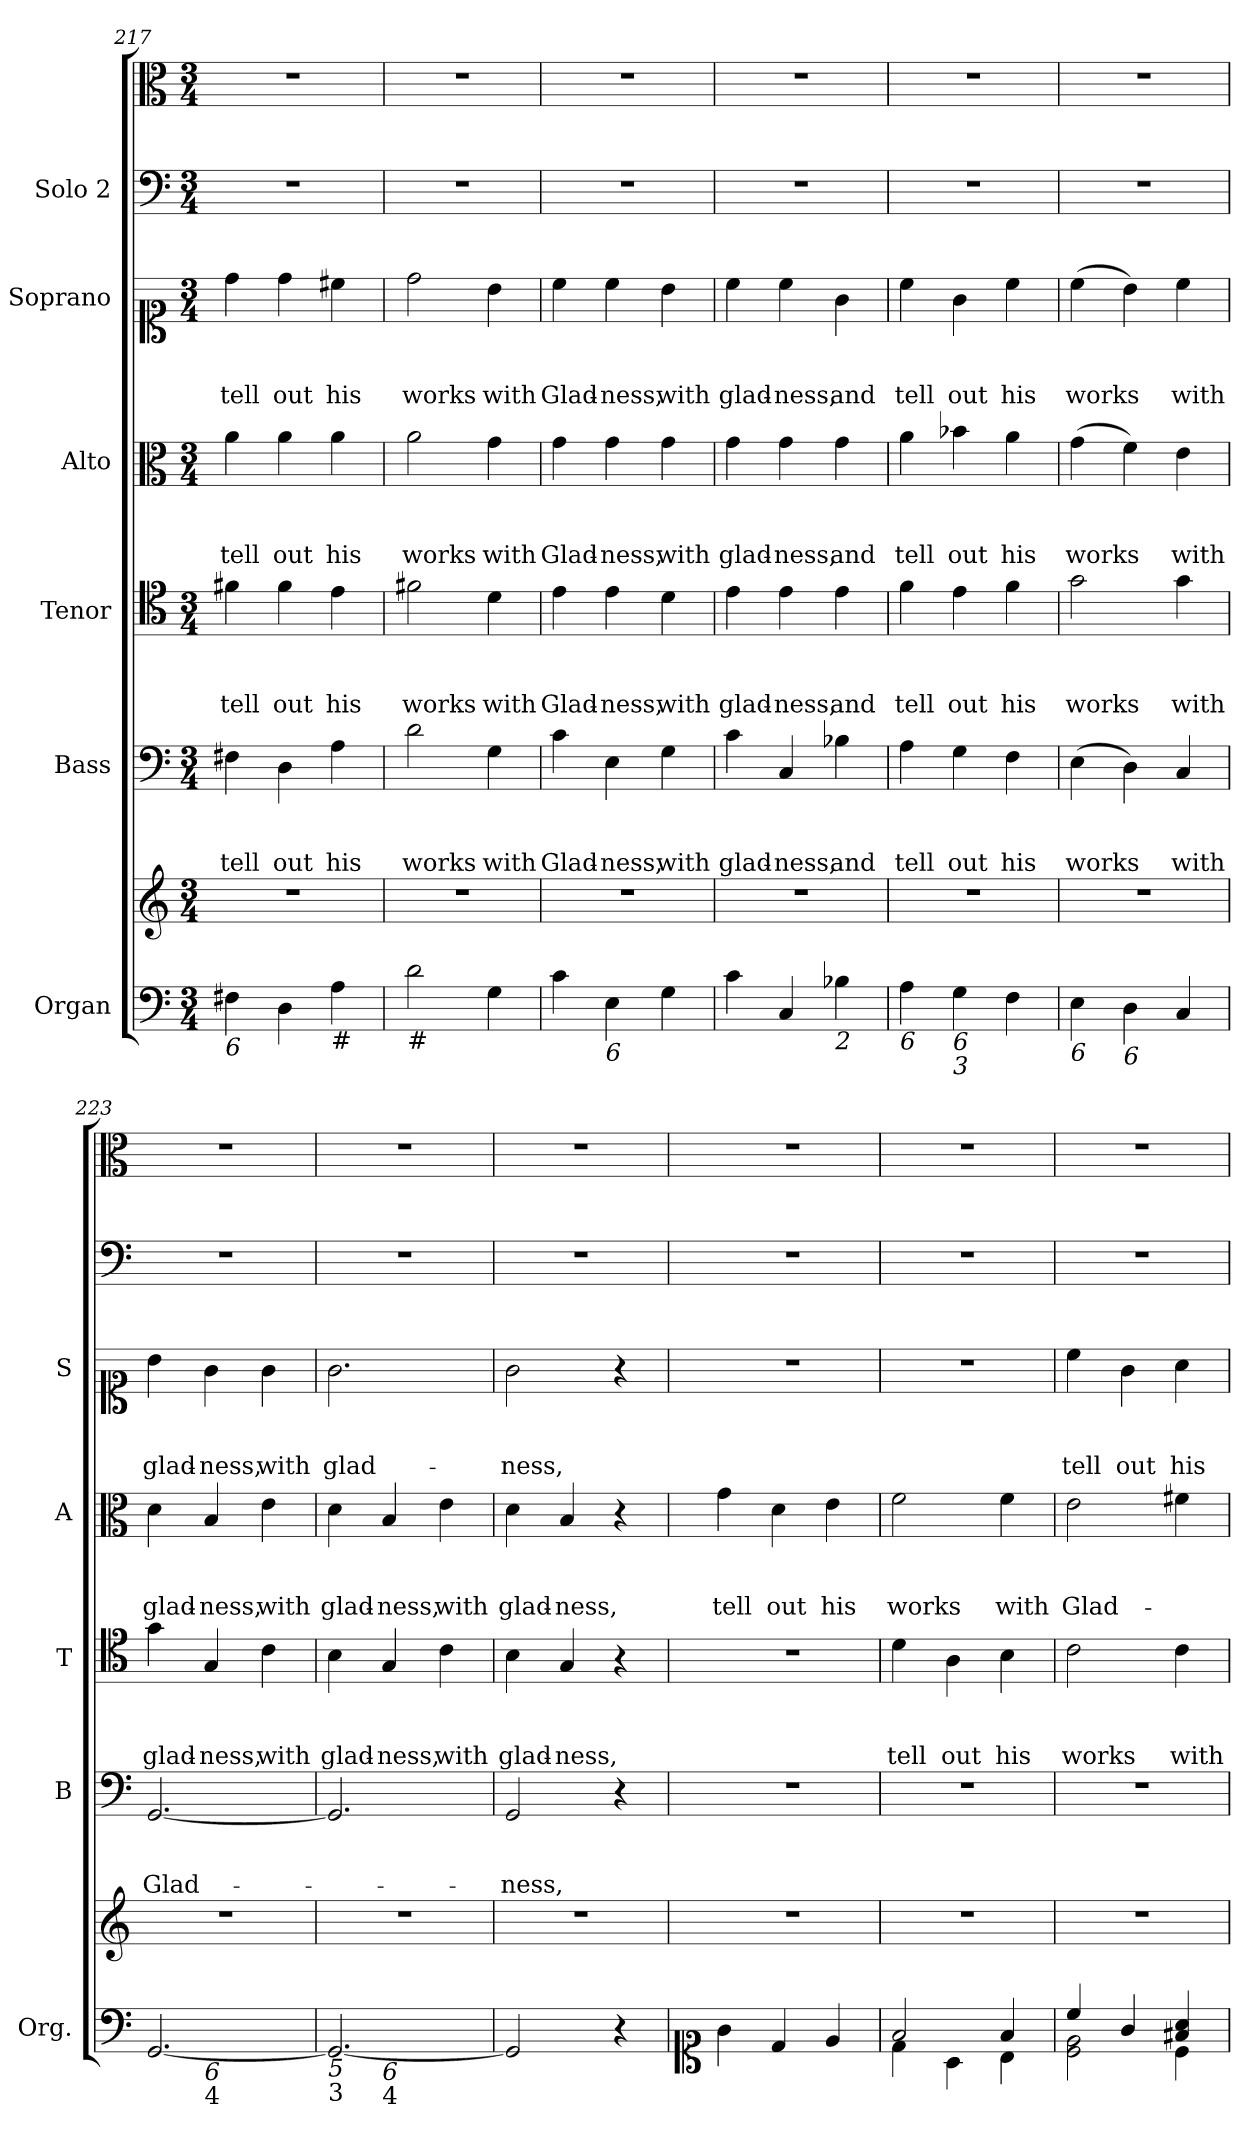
**kern	**kern	**kern	**text	**text	**text	**kern	**text	**text	**text	**kern	**text	**text	**text	**kern	**text	**text	**text	**kern	**kern
*part7	*part7	*part6	*part6	*part6	*part6	*part5	*part5	*part5	*part5	*part4	*part4	*part4	*part4	*part3	*part3	*part3	*part3	*part2	*part1
*staff8	*staff7	*staff6	*staff6	*staff6	*staff6	*staff5	*staff5	*staff5	*staff5	*staff4	*staff4	*staff4	*staff4	*staff3	*staff3	*staff3	*staff3	*staff2	*staff1
*I"Organ	*	*I"Bass	*	*	*	*I"Tenor	*	*	*	*I"Alto	*	*	*	*I"Soprano	*	*	*	*I"Solo 2	*
*I'Org.	*	*I'B	*	*	*	*I'T	*	*	*	*I'A	*	*	*	*I'S	*	*	*	*	*
*clefF4	*clefG2	*clefF4	*	*	*	*clefC4	*	*	*	*clefC3	*	*	*	*clefC1	*	*	*	*clefF4	*clefC3
*k[]	*k[]	*k[]	*	*	*	*k[]	*	*	*	*k[]	*	*	*	*k[]	*	*	*	*k[]	*k[]
*C:	*C:	*C:	*	*	*	*C:	*	*	*	*C:	*	*	*	*C:	*	*	*	*C:	*C:
*M3/4	*M3/4	*M3/4	*	*	*	*M3/4	*	*	*	*M3/4	*	*	*	*M3/4	*	*	*	*M3/4	*M3/4
=217	=217	=217	=217	=217	=217	=217	=217	=217	=217	=217	=217	=217	=217	=217	=217	=217	=217	=217	=217
!LO:TX:b:i:t=6	!	!	!	!	!	!	!	!	!	!	!	!	!	!	!	!	!	!	!
!	!	!	!	!	!LO:LY:b	!	!	!	!LO:LY:b	!	!	!	!LO:LY:b	!	!	!	!LO:LY:b	!	!
4F#X\	2.r	4F#X\	.	.	tell	4f#X\	.	.	tell	4a\	.	.	tell	4dd\	.	.	tell	2.r	2.r
!	!	!	!	!	!LO:LY:b	!	!	!	!LO:LY:b	!	!	!	!LO:LY:b	!	!	!	!LO:LY:b	!	!
4D\	.	4D\	.	.	out	4f#\	.	.	out	4a\	.	.	out	4dd\	.	.	out	.	.
!LO:TX:b:t=#	!	!	!	!	!	!	!	!	!	!	!	!	!	!	!	!	!	!	!
!	!	!	!	!	!LO:LY:b	!	!	!	!LO:LY:b	!	!	!	!LO:LY:b	!	!	!	!LO:LY:b	!	!
4A\	.	4A\	.	.	his	4e\	.	.	his	4a\	.	.	his	4cc#X\	.	.	his	.	.
!!LO:PB:g=z
=218	=218	=218	=218	=218	=218	=218	=218	=218	=218	=218	=218	=218	=218	=218	=218	=218	=218	=218	=218
!LO:TX:b:t=#	!	!	!	!	!	!	!	!	!	!	!	!	!	!	!	!	!	!	!
!	!	!	!	!	!LO:LY:b	!	!	!	!LO:LY:b	!	!	!	!LO:LY:b	!	!	!	!LO:LY:b	!	!
2d\	2.r	2d\	.	.	works	2f#X\	.	.	works	2a\	.	.	works	2dd\	.	.	works	2.r	2.r
!	!	!	!	!	!LO:LY:b	!	!	!	!LO:LY:b	!	!	!	!LO:LY:b	!	!	!	!LO:LY:b	!	!
4G\	.	4G\	.	.	with	4d\	.	.	with	4g\	.	.	with	4b\	.	.	with	.	.
=219	=219	=219	=219	=219	=219	=219	=219	=219	=219	=219	=219	=219	=219	=219	=219	=219	=219	=219	=219
!	!	!	!	!	!LO:LY:b	!	!	!	!LO:LY:b	!	!	!	!LO:LY:b	!	!	!	!LO:LY:b	!	!
4c\	2.r	4c\	.	.	Glad-	4e\	.	.	Glad-	4g\	.	.	Glad-	4cc\	.	.	Glad-	2.r	2.r
!LO:TX:b:i:t=6	!	!	!	!	!	!	!	!	!	!	!	!	!	!	!	!	!	!	!
!	!	!	!	!	!LO:LY:b	!	!	!	!LO:LY:b	!	!	!	!LO:LY:b	!	!	!	!LO:LY:b	!	!
4E\	.	4E\	.	.	-ness,	4e\	.	.	-ness,	4g\	.	.	-ness,	4cc\	.	.	-ness,	.	.
!	!	!	!	!	!LO:LY:b	!	!	!	!LO:LY:b	!	!	!	!LO:LY:b	!	!	!	!LO:LY:b	!	!
4G\	.	4G\	.	.	with	4d\	.	.	with	4g\	.	.	with	4b\	.	.	with	.	.
=220	=220	=220	=220	=220	=220	=220	=220	=220	=220	=220	=220	=220	=220	=220	=220	=220	=220	=220	=220
!	!	!	!	!	!LO:LY:b	!	!	!	!LO:LY:b	!	!	!	!LO:LY:b	!	!	!	!LO:LY:b	!	!
4c\	2.r	4c\	.	.	glad-	4e\	.	.	glad-	4g\	.	.	glad-	4cc\	.	.	glad-	2.r	2.r
!	!	!	!	!	!LO:LY:b	!	!	!	!LO:LY:b	!	!	!	!LO:LY:b	!	!	!	!LO:LY:b	!	!
4C/	.	4C/	.	.	-ness,	4e\	.	.	-ness,	4g\	.	.	-ness,	4cc\	.	.	-ness,	.	.
!LO:TX:b:i:t=2	!	!	!	!	!	!	!	!	!	!	!	!	!	!	!	!	!	!	!
!	!	!	!	!	!LO:LY:b	!	!	!	!LO:LY:b	!	!	!	!LO:LY:b	!	!	!	!LO:LY:b	!	!
4B-X\	.	4B-X\	.	.	and	4e\	.	.	and	4g\	.	.	and	4g\	.	.	and	.	.
=221	=221	=221	=221	=221	=221	=221	=221	=221	=221	=221	=221	=221	=221	=221	=221	=221	=221	=221	=221
!LO:TX:b:i:t=6	!	!	!	!	!	!	!	!	!	!	!	!	!	!	!	!	!	!	!
!	!	!	!	!	!LO:LY:b	!	!	!	!LO:LY:b	!	!	!	!LO:LY:b	!	!	!	!LO:LY:b	!	!
4A\	2.r	4A\	.	.	tell	4f\	.	.	tell	4a\	.	.	tell	4cc\	.	.	tell	2.r	2.r
!LO:TX:b:i:t=6	!	!	!	!	!	!	!	!	!	!	!	!	!	!	!	!	!	!	!
!LO:TX:b:i:t=3	!	!	!	!	!	!	!	!	!	!	!	!	!	!	!	!	!	!	!
!	!	!	!	!	!LO:LY:b	!	!	!	!LO:LY:b	!	!	!	!LO:LY:b	!	!	!	!LO:LY:b	!	!
4G\	.	4G\	.	.	out	4e\	.	.	out	4b-X\	.	.	out	4g\	.	.	out	.	.
!	!	!	!	!	!LO:LY:b	!	!	!	!LO:LY:b	!	!	!	!LO:LY:b	!	!	!	!LO:LY:b	!	!
4F\	.	4F\	.	.	his	4f\	.	.	his	4a\	.	.	his	4cc\	.	.	his	.	.
=222	=222	=222	=222	=222	=222	=222	=222	=222	=222	=222	=222	=222	=222	=222	=222	=222	=222	=222	=222
!LO:TX:b:i:t=6	!	!	!	!	!	!	!	!	!	!	!	!	!	!	!	!	!	!	!
!	!	!	!	!	!LO:LY:b	!	!	!	!LO:LY:b	!	!	!	!LO:LY:b	!	!	!	!LO:LY:b	!	!
4E\	2.r	(>4E\	.	.	works	2g\	.	.	works	(>4g\	.	.	works	(>4cc\	.	.	works	2.r	2.r
!LO:TX:b:i:t=6	!	!	!	!	!	!	!	!	!	!	!	!	!	!	!	!	!	!	!
4D\	.	4D\)	.	.	.	.	.	.	.	4f\)	.	.	.	4b\)	.	.	.	.	.
!	!	!	!	!	!LO:LY:b	!	!	!	!LO:LY:b	!	!	!	!LO:LY:b	!	!	!	!LO:LY:b	!	!
4C/	.	4C/	.	.	with	4g\	.	.	with	4e\	.	.	with	4cc\	.	.	with	.	.
=223	=223	=223	=223	=223	=223	=223	=223	=223	=223	=223	=223	=223	=223	=223	=223	=223	=223	=223	=223
!	!	!	!	!	!LO:LY:b	!	!	!	!LO:LY:b	!	!	!	!LO:LY:b	!	!	!	!LO:LY:b	!	!
*^	*	*	*	*	*	*	*	*	*	*	*	*	*	*	*	*	*	*	*
[2.GG/	4ryy	2.r	[2.GG/	.	.	Glad-	4g\	.	.	glad-	4d\	.	.	glad-	4b\	.	.	glad-	2.r	2.r
!	!LO:TX:b:i:t=6	!	!	!	!	!	!	!	!	!	!	!	!	!	!	!	!	!	!	!
!	!LO:TX:b:t=4	!	!	!	!	!	!	!	!	!	!	!	!	!	!	!	!	!	!	!
!	!	!	!	!	!	!	!	!	!	!LO:LY:b	!	!	!	!LO:LY:b	!	!	!	!LO:LY:b	!	!
.	2ryy	.	.	.	.	.	4G/	.	.	-ness,	4B/	.	.	-ness,	4g\	.	.	-ness,	.	.
!	!	!	!	!	!	!	!	!	!	!LO:LY:b	!	!	!	!LO:LY:b	!	!	!	!LO:LY:b	!	!
.	.	.	.	.	.	.	4c\	.	.	with	4e\	.	.	with	4g\	.	.	with	.	.
!!LO:LB:g=z
=224	=224	=224	=224	=224	=224	=224	=224	=224	=224	=224	=224	=224	=224	=224	=224	=224	=224	=224	=224	=224
!LO:TX:b:i:t=5	!	!	!	!	!	!	!	!	!	!	!	!	!	!	!	!	!	!	!	!
!LO:TX:b:t=3	!	!	!	!	!	!	!	!	!	!	!	!	!	!	!	!	!	!	!	!
!	!	!	!	!	!	!	!	!	!	!LO:LY:b	!	!	!	!LO:LY:b	!	!	!	!LO:LY:b	!	!
2.GG/_	4ryy	2.r	2.GG/]	.	.	.	4B\	.	.	glad-	4d\	.	.	glad-	2.g\	.	.	glad-	2.r	2.r
!	!LO:TX:b:i:t=6	!	!	!	!	!	!	!	!	!	!	!	!	!	!	!	!	!	!	!
!	!LO:TX:b:t=4	!	!	!	!	!	!	!	!	!	!	!	!	!	!	!	!	!	!	!
!	!	!	!	!	!	!	!	!	!	!LO:LY:b	!	!	!	!LO:LY:b	!	!	!	!	!	!
.	2ryy	.	.	.	.	.	4G/	.	.	-ness,	4B/	.	.	-ness,	.	.	.	.	.	.
!	!	!	!	!	!	!	!	!	!	!LO:LY:b	!	!	!	!LO:LY:b	!	!	!	!	!	!
.	.	.	.	.	.	.	4c\	.	.	with	4e\	.	.	with	.	.	.	.	.	.
=225	=225	=225	=225	=225	=225	=225	=225	=225	=225	=225	=225	=225	=225	=225	=225	=225	=225	=225	=225	=225
!LO:TX:b:i:t=5	!	!	!	!	!	!	!	!	!	!	!	!	!	!	!	!	!	!	!	!
!LO:TX:b:t=3	!	!	!	!	!	!	!	!	!	!	!	!	!	!	!	!	!	!	!	!
!	!	!	!	!	!	!LO:LY:b	!	!	!	!LO:LY:b	!	!	!	!LO:LY:b	!	!	!	!LO:LY:b	!	!
*v	*v	*	*	*	*	*	*	*	*	*	*	*	*	*	*	*	*	*	*	*
2GG/]	2.r	2GG/	.	.	-ness,	4B\	.	.	glad-	4d\	.	.	glad-	2g\	.	.	-ness,	2.r	2.r
!	!	!	!	!	!	!	!	!	!LO:LY:b	!	!	!	!LO:LY:b	!	!	!	!	!	!
.	.	.	.	.	.	4G/	.	.	-ness,	4B/	.	.	-ness,	.	.	.	.	.	.
4r	.	4r	.	.	.	4r	.	.	.	4r	.	.	.	4r	.	.	.	.	.
=226	=226	=226	=226	=226	=226	=226	=226	=226	=226	=226	=226	=226	=226	=226	=226	=226	=226	=226	=226
*clefC1	*	*	*	*	*	*	*	*	*	*	*	*	*	*	*	*	*	*	*
!	!	!	!	!	!	!	!	!	!	!	!	!	!LO:LY:b	!	!	!	!	!	!
4g\	2.r	2.r	.	.	.	2.r	.	.	.	4g\	.	.	tell	2.r	.	.	.	2.r	2.r
!	!	!	!	!	!	!	!	!	!	!	!	!	!LO:LY:b	!	!	!	!	!	!
4d/	.	.	.	.	.	.	.	.	.	4d\	.	.	out	.	.	.	.	.	.
!	!	!	!	!	!	!	!	!	!	!	!	!	!LO:LY:b	!	!	!	!	!	!
4e/	.	.	.	.	.	.	.	.	.	4e\	.	.	his	.	.	.	.	.	.
=227	=227	=227	=227	=227	=227	=227	=227	=227	=227	=227	=227	=227	=227	=227	=227	=227	=227	=227	=227
*^	*	*	*	*	*	*	*	*	*	*	*	*	*	*	*	*	*	*	*
!	!	!	!	!	!	!	!	!	!	!LO:LY:b	!	!	!	!LO:LY:b	!	!	!	!	!	!
2f/	4d\	2.r	2.r	.	.	.	4d\	.	.	tell	2f\	.	.	works	2.r	.	.	.	2.r	2.r
!	!	!	!	!	!	!	!	!	!	!LO:LY:b	!	!	!	!	!	!	!	!	!	!
.	4A\	.	.	.	.	.	4A\	.	.	out	.	.	.	.	.	.	.	.	.	.
!	!	!	!	!	!	!	!	!	!	!LO:LY:b	!	!	!	!LO:LY:b	!	!	!	!	!	!
4f/	4B\	.	.	.	.	.	4B\	.	.	his	4f\	.	.	with	.	.	.	.	.	.
=228	=228	=228	=228	=228	=228	=228	=228	=228	=228	=228	=228	=228	=228	=228	=228	=228	=228	=228	=228	=228
!	!	!	!	!	!	!	!	!	!	!LO:LY:b	!	!	!	!LO:LY:b	!	!	!	!LO:LY:b	!	!
4cc/	2c\ 2e\	2.r	2.r	.	.	.	2c\	.	.	works	2e\	.	.	Glad-	4cc\	.	.	tell	2.r	2.r
!	!	!	!	!	!	!	!	!	!	!	!	!	!	!	!	!	!	!LO:LY:b	!	!
4g/	.	.	.	.	.	.	.	.	.	.	.	.	.	.	4g\	.	.	out	.	.
!	!	!	!	!	!	!	!	!	!	!LO:LY:b	!	!	!	!	!	!	!	!LO:LY:b	!	!
4f#X/ 4a/	4c\	.	.	.	.	.	4c\	.	.	with	4f#X\	.	.	.	4a\	.	.	his	.	.
*v	*v	*	*	*	*	*	*	*	*	*	*	*	*	*	*	*	*	*	*	*
=	=	=	=	=	=	=	=	=	=	=	=	=	=	=	=	=	=	=	=
*-	*-	*-	*-	*-	*-	*-	*-	*-	*-	*-	*-	*-	*-	*-	*-	*-	*-	*-	*-
